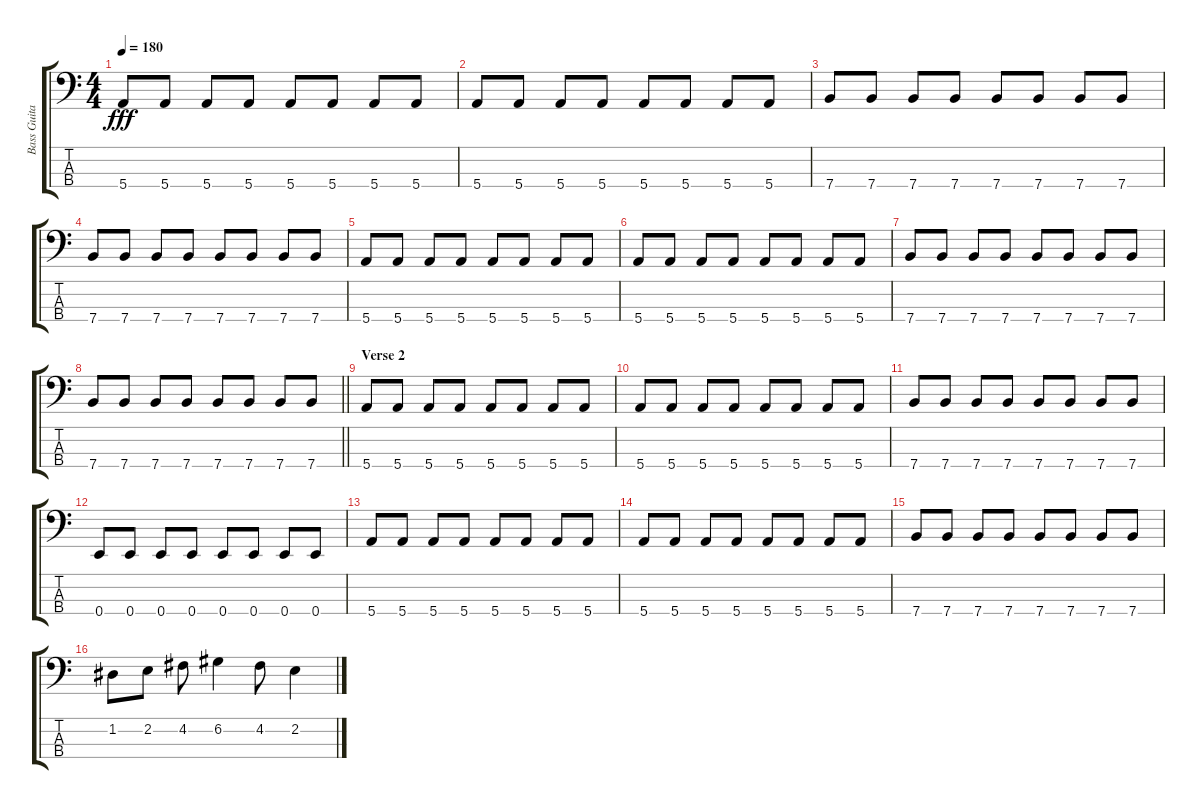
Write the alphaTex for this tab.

\track ("Bass Guitar" "Bass Guita") {instrument electricbasspick}
\staff {score tabs}
\tuning (G2 D2 A1 E1) {hide}
\ts (4 4)
\section ("" "")
\tempo 180
\clef f4
\ks c
5.4.8{dy fff} 5.4.8 5.4.8 5.4.8 5.4.8 5.4.8 5.4.8 5.4.8 |
5.4.8 5.4.8 5.4.8 5.4.8 5.4.8 5.4.8 5.4.8 5.4.8 |
7.4.8 7.4.8 7.4.8 7.4.8 7.4.8 7.4.8 7.4.8 7.4.8 |
7.4.8 7.4.8 7.4.8 7.4.8 7.4.8 7.4.8 7.4.8 7.4.8 |
5.4.8 5.4.8 5.4.8 5.4.8 5.4.8 5.4.8 5.4.8 5.4.8 |
5.4.8 5.4.8 5.4.8 5.4.8 5.4.8 5.4.8 5.4.8 5.4.8 |
7.4.8 7.4.8 7.4.8 7.4.8 7.4.8 7.4.8 7.4.8 7.4.8 |
\barLineRight lightlight
7.4.8 7.4.8 7.4.8 7.4.8 7.4.8 7.4.8 7.4.8 7.4.8 |
\section ("" "Verse 2")
5.4.8 5.4.8 5.4.8 5.4.8 5.4.8 5.4.8 5.4.8 5.4.8 |
5.4.8 5.4.8 5.4.8 5.4.8 5.4.8 5.4.8 5.4.8 5.4.8 |
7.4.8 7.4.8 7.4.8 7.4.8 7.4.8 7.4.8 7.4.8 7.4.8 |
0.4.8 0.4.8 0.4.8 0.4.8 0.4.8 0.4.8 0.4.8 0.4.8 |
5.4.8 5.4.8 5.4.8 5.4.8 5.4.8 5.4.8 5.4.8 5.4.8 |
5.4.8 5.4.8 5.4.8 5.4.8 5.4.8 5.4.8 5.4.8 5.4.8 |
7.4.8 7.4.8 7.4.8 7.4.8 7.4.8 7.4.8 7.4.8 7.4.8 |
1.2.8 2.2.8 4.2.8 6.2.4 4.2.8 2.2.4
